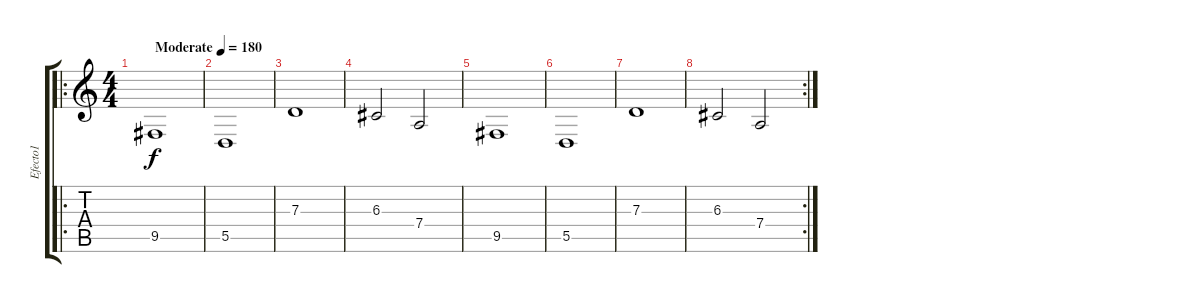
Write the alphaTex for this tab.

\track ("Efecto1" "Efecto1") {instrument stringensemble1}
\staff {score tabs}
\tuning (E4 B3 G3 D3 A2 E2) {hide}
\ro
\ts (4 4)
\tempo (180 "Moderate")
\clef g2
\ks c
9.5.1{dy f instrument stringensemble1} |
5.5.1 |
7.3.1 |
6.3.2 7.4.2 |
9.5.1 |
5.5.1 |
7.3.1 |
\rc 2
6.3.2 7.4.2
